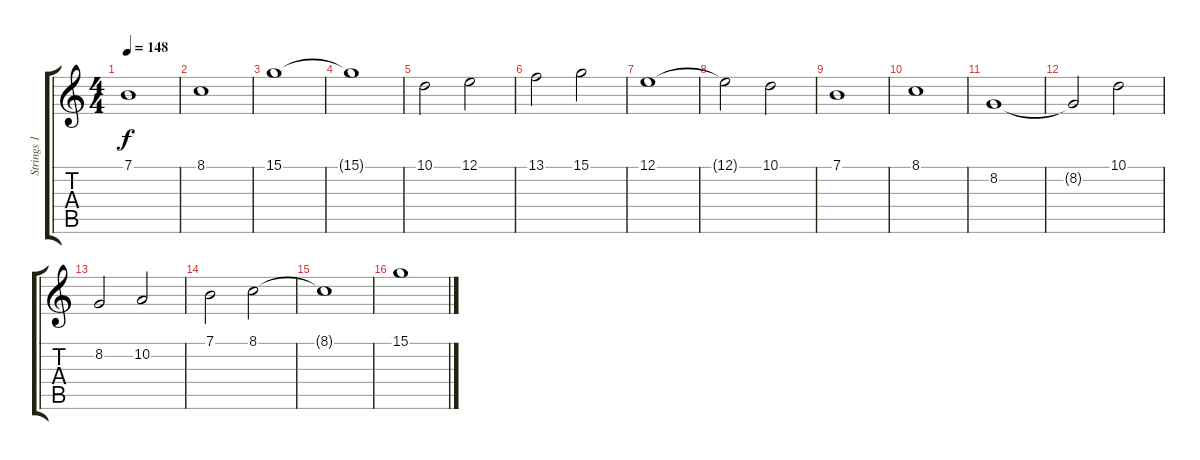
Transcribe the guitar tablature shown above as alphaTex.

\track ("Strings 1" "Strings 1") {instrument stringensemble1}
\staff {score tabs}
\tuning (E4 B3 G3 D3 A2 E2) {hide}
\ts (4 4)
\tempo 148
\clef g2
\ks c
7.1.1{dy f} |
8.1.1 |
15.1.1 |
15.1{t}.1 |
10.1.2 12.1.2 |
13.1.2 15.1.2 |
12.1.1 |
12.1{t}.2 10.1.2 |
7.1.1 |
8.1.1 |
8.2.1 |
8.2{t}.2 10.1.2 |
8.2.2 10.2.2 |
7.1.2 8.1.2 |
8.1{t}.1 |
15.1.1
